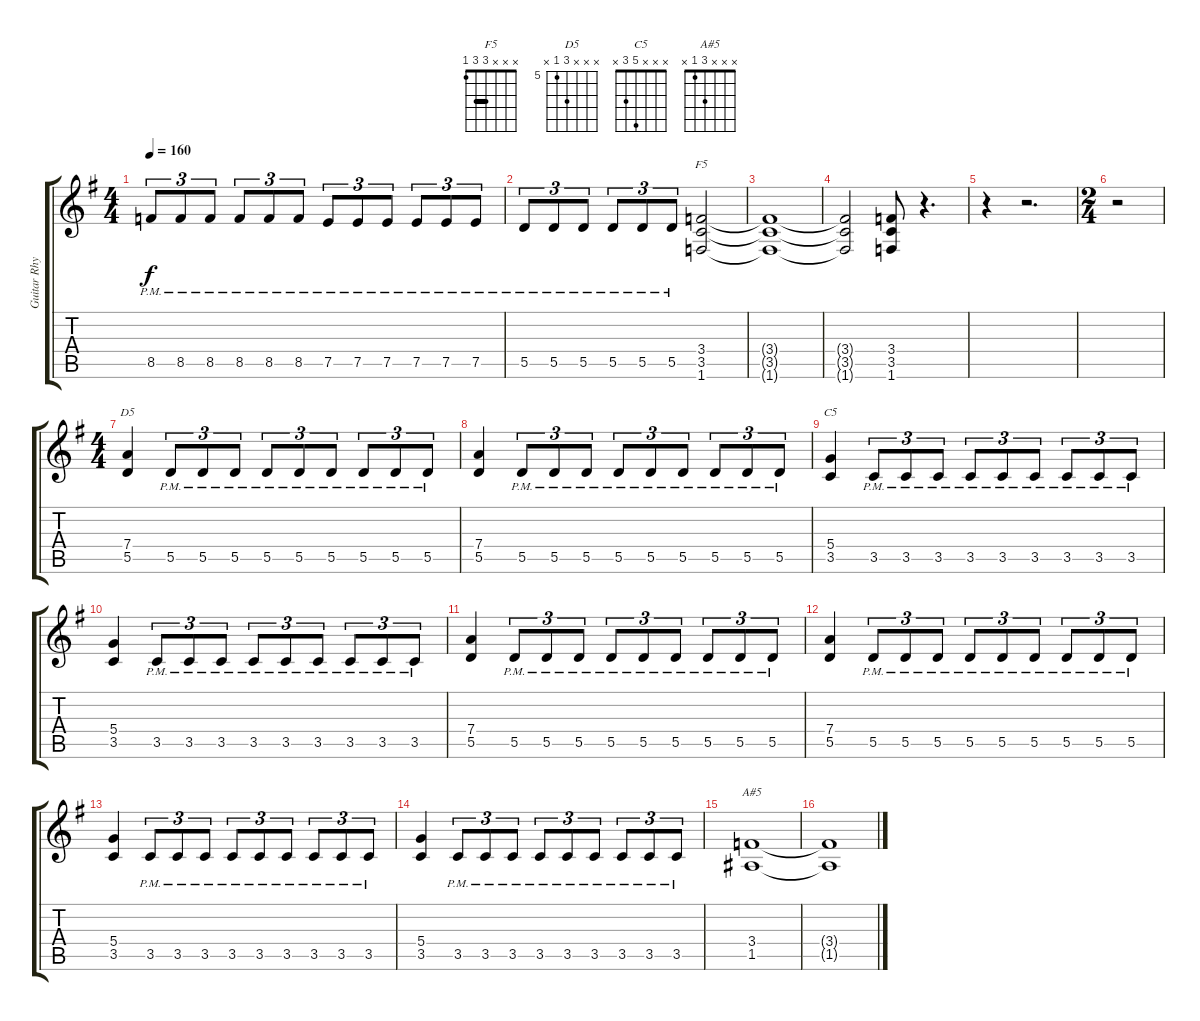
\track ("Guitar Rhythm" "Guitar Rhy") {instrument overdrivenguitar}
\staff {score tabs}
\tuning (E4 B3 G3 D3 A2 E2) {hide}
\chord ("F5" x x x 3 3 1) {barre 3}
\chord ("D5" x x x 7 5 x) {firstfret 5}
\chord ("C5" x x x 5 3 x)
\chord ("A#5" x x x 3 1 x)
\ts (4 4)
\tempo 160
\clef g2
\ks g
8.5{pm}.8{tu (3 2) dy f} 8.5{pm}.8{tu (3 2)} 8.5{pm}.8{tu (3 2)} 8.5{pm}.8{tu (3 2)} 8.5{pm}.8{tu (3 2)} 8.5{pm}.8{tu (3 2)} 7.5{pm}.8{tu (3 2)} 7.5{pm}.8{tu (3 2)} 7.5{pm}.8{tu (3 2)} 7.5{pm}.8{tu (3 2)} 7.5{pm}.8{tu (3 2)} 7.5{pm}.8{tu (3 2)} |
5.5{pm}.8{tu (3 2)} 5.5{pm}.8{tu (3 2)} 5.5{pm}.8{tu (3 2)} 5.5{pm}.8{tu (3 2)} 5.5{pm}.8{tu (3 2)} 5.5{pm}.8{tu (3 2)} (3.4 3.5 1.6).2{ch "F5"} |
(3.4{t} 3.5{t} 1.6{t}).1 |
(3.4{t} 3.5{t} 1.6{t}).2 (3.4 3.5 1.6).8 r.4{d} |
r.4 r.2{d} |
\ts (2 4)
r.2 |
\ts (4 4)
(7.4 5.5).4{ch "D5"} 5.5{pm}.8{tu (3 2)} 5.5{pm}.8{tu (3 2)} 5.5{pm}.8{tu (3 2)} 5.5{pm}.8{tu (3 2)} 5.5{pm}.8{tu (3 2)} 5.5{pm}.8{tu (3 2)} 5.5{pm}.8{tu (3 2)} 5.5{pm}.8{tu (3 2)} 5.5{pm}.8{tu (3 2)} |
(7.4 5.5).4 5.5{pm}.8{tu (3 2)} 5.5{pm}.8{tu (3 2)} 5.5{pm}.8{tu (3 2)} 5.5{pm}.8{tu (3 2)} 5.5{pm}.8{tu (3 2)} 5.5{pm}.8{tu (3 2)} 5.5{pm}.8{tu (3 2)} 5.5{pm}.8{tu (3 2)} 5.5{pm}.8{tu (3 2)} |
(5.4 3.5).4{ch "C5"} 3.5{pm}.8{tu (3 2)} 3.5{pm}.8{tu (3 2)} 3.5{pm}.8{tu (3 2)} 3.5{pm}.8{tu (3 2)} 3.5{pm}.8{tu (3 2)} 3.5{pm}.8{tu (3 2)} 3.5{pm}.8{tu (3 2)} 3.5{pm}.8{tu (3 2)} 3.5{pm}.8{tu (3 2)} |
(5.4 3.5).4 3.5{pm}.8{tu (3 2)} 3.5{pm}.8{tu (3 2)} 3.5{pm}.8{tu (3 2)} 3.5{pm}.8{tu (3 2)} 3.5{pm}.8{tu (3 2)} 3.5{pm}.8{tu (3 2)} 3.5{pm}.8{tu (3 2)} 3.5{pm}.8{tu (3 2)} 3.5{pm}.8{tu (3 2)} |
(7.4 5.5).4 5.5{pm}.8{tu (3 2)} 5.5{pm}.8{tu (3 2)} 5.5{pm}.8{tu (3 2)} 5.5{pm}.8{tu (3 2)} 5.5{pm}.8{tu (3 2)} 5.5{pm}.8{tu (3 2)} 5.5{pm}.8{tu (3 2)} 5.5{pm}.8{tu (3 2)} 5.5{pm}.8{tu (3 2)} |
(7.4 5.5).4 5.5{pm}.8{tu (3 2)} 5.5{pm}.8{tu (3 2)} 5.5{pm}.8{tu (3 2)} 5.5{pm}.8{tu (3 2)} 5.5{pm}.8{tu (3 2)} 5.5{pm}.8{tu (3 2)} 5.5{pm}.8{tu (3 2)} 5.5{pm}.8{tu (3 2)} 5.5{pm}.8{tu (3 2)} |
(5.4 3.5).4 3.5{pm}.8{tu (3 2)} 3.5{pm}.8{tu (3 2)} 3.5{pm}.8{tu (3 2)} 3.5{pm}.8{tu (3 2)} 3.5{pm}.8{tu (3 2)} 3.5{pm}.8{tu (3 2)} 3.5{pm}.8{tu (3 2)} 3.5{pm}.8{tu (3 2)} 3.5{pm}.8{tu (3 2)} |
(5.4 3.5).4 3.5{pm}.8{tu (3 2)} 3.5{pm}.8{tu (3 2)} 3.5{pm}.8{tu (3 2)} 3.5{pm}.8{tu (3 2)} 3.5{pm}.8{tu (3 2)} 3.5{pm}.8{tu (3 2)} 3.5{pm}.8{tu (3 2)} 3.5{pm}.8{tu (3 2)} 3.5{pm}.8{tu (3 2)} |
(3.4 1.5).1{ch "A#5"} |
(3.4{t} 1.5{t}).1
